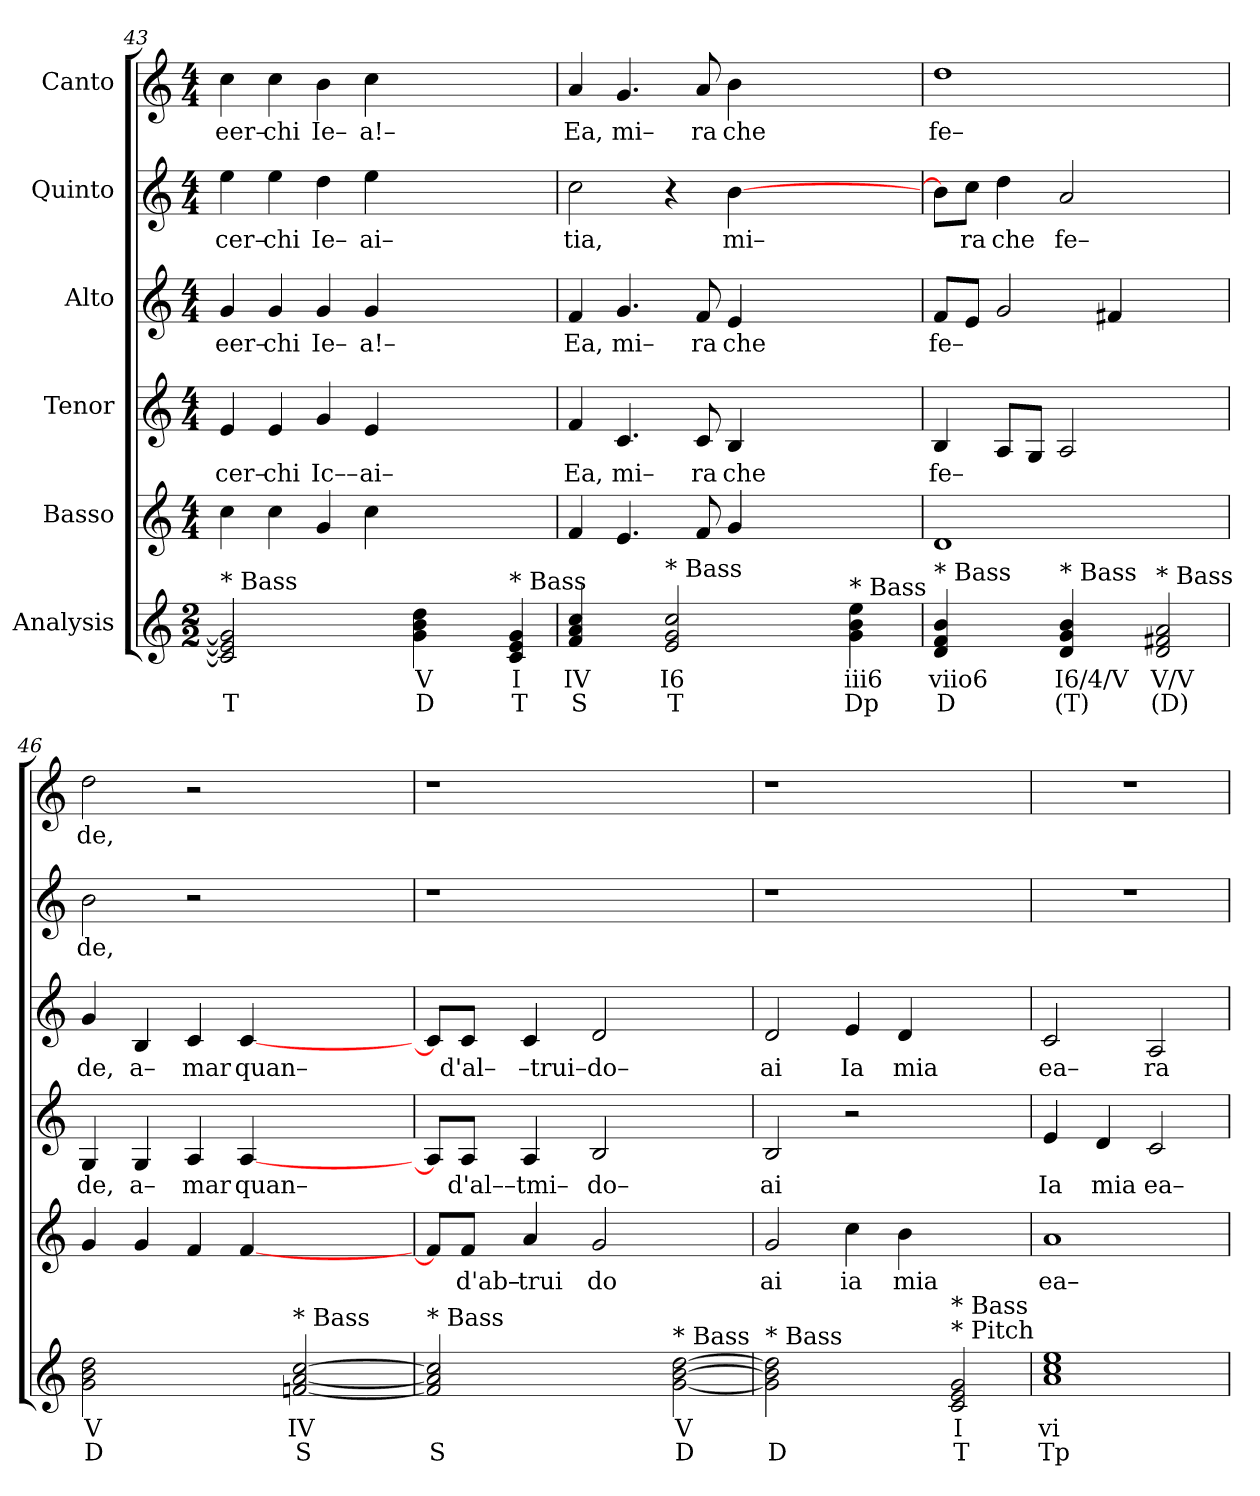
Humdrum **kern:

**kern	**text	**text	**kern	**text	**kern	**text	**kern	**text	**kern	**text	**kern	**text
*part6	*part6	*part6	*part5	*part5	*part4	*part4	*part3	*part3	*part2	*part2	*part1	*part1
*staff6	*staff6	*staff6	*staff5	*staff5	*staff4	*staff4	*staff3	*staff3	*staff2	*staff2	*staff1	*staff1
*I"Analysis	*	*	*I"Basso	*	*I"Tenor	*	*I"Alto	*	*I"Quinto	*	*I"Canto	*
*	*	*	*clefG2	*	*clefG2	*	*clefG2	*	*clefG2	*	*clefG2	*
*k[]	*	*	*k[]	*	*k[]	*	*k[]	*	*k[]	*	*k[]	*
*M2/2	*	*	*M4/4	*	*M4/4	*	*M4/4	*	*M4/4	*	*M4/4	*
=43	=43	=43	=43	=43	=43	=43	=43	=43	=43	=43	=43	=43
!	!	!	!	!	!	!LO:LY:b	!	!	!	!	!	!
!	!	!	!	!	!	!	!	!LO:LY:b	!	!	!	!
!	!	!	!	!	!	!	!	!	!	!LO:LY:b	!	!
!LO:TX:a:t=* Bass	!	!	!	!	!	!	!	!	!	!	!	!
!	!	!	!	!	!	!	!	!	!	!	!	!LO:LY:b
2c] 2e] 2g]	.	T	4cc\	.	4e/	cer–	4g/	eer–	4ee\	cer–	4cc\	eer–
!	!	!	!	!	!	!LO:LY:b	!	!	!	!	!	!
!	!	!	!	!	!	!	!	!LO:LY:b	!	!	!	!
!	!	!	!	!	!	!	!	!	!	!LO:LY:b	!	!
!	!	!	!	!	!	!	!	!	!	!	!	!LO:LY:b
.	.	.	4cc\	.	4e/	chi	4g/	chi	4ee\	chi	4cc\	chi
!	!	!	!	!	!	!LO:LY:b	!	!	!	!	!	!
!	!	!	!	!	!	!	!	!LO:LY:b	!	!	!	!
!	!	!	!	!	!	!	!	!	!	!LO:LY:b	!	!
!	!	!	!	!	!	!	!	!	!	!	!	!LO:LY:b
2ryy	.	.	4g/	.	4g/	Ic––	4g/	Ie–	4dd\	Ie–	4b\	Ie–
!	!	!	!	!	!	!LO:LY:b	!	!	!	!	!	!
!	!	!	!	!	!	!	!	!LO:LY:b	!	!	!	!
!	!	!	!	!	!	!	!	!	!	!LO:LY:b	!	!
!	!	!	!	!	!	!	!	!	!	!	!	!LO:LY:b
.	.	.	4cc\	.	4e/	ai–	4g/	a!–	4ee\	ai–	4cc\	a!–
4g 4b 4dd	V	D	2.ryy	.	2.ryy	.	2.ryy	.	2.ryy	.	2.ryy	.
4ryy	.	.	.	.	.	.	.	.	.	.	.	.
!LO:TX:a:t=* Bass	!	!	!	!	!	!	!	!	!	!	!	!
4c 4e 4g	I	T	.	.	.	.	.	.	.	.	.	.
=44	=44	=44	=44	=44	=44	=44	=44	=44	=44	=44	=44	=44
!	!	!	!	!	!	!LO:LY:b	!	!	!	!	!	!
!	!	!	!	!	!	!	!	!LO:LY:b	!	!	!	!
!	!	!	!	!	!	!	!	!	!	!LO:LY:b	!	!
!	!	!	!	!	!	!	!	!	!	!	!	!LO:LY:b
4f 4a 4cc	IV	S	4f/	.	4f/	Ea,	4f/	Ea,	2cc\	tia,	4a/	Ea,
!	!	!	!	!	!	!LO:LY:b	!	!	!	!	!	!
!	!	!	!	!	!	!	!	!LO:LY:b	!	!	!	!
!	!	!	!	!	!	!	!	!	!	!	!	!LO:LY:b
4ryy	.	.	4.e/	.	4.c/	mi–	4.g/	mi–	.	.	4.g/	mi–
!LO:TX:a:t=* Bass	!	!	!	!	!	!	!	!	!	!	!	!
2e 2g 2cc	I6	T	.	.	.	.	.	.	4r	.	.	.
!	!	!	!	!	!	!LO:LY:b	!	!	!	!	!	!
!	!	!	!	!	!	!	!	!LO:LY:b	!	!	!	!
!	!	!	!	!	!	!	!	!	!	!	!	!LO:LY:b
.	.	.	8f/	.	8c/	ra	8f/	ra	.	.	8a/	ra
!	!	!	!	!	!	!LO:LY:b	!	!	!	!	!	!
!	!	!	!	!	!	!	!	!LO:LY:b	!	!	!	!
!	!	!	!	!	!	!	!	!	!	!LO:LY:b	!	!
!	!	!	!	!	!	!	!	!	!	!	!	!LO:LY:b
.	.	.	4g/	.	4B/	che	4e/	che	[4b\	mi–	4b\	che
2ryy	.	.	2.ryy	.	2.ryy	.	2.ryy	.	2.ryy	.	2.ryy	.
!LO:TX:a:t=* Bass	!	!	!	!	!	!	!	!	!	!	!	!
4g 4b 4ee	iii6	Dp	.	.	.	.	.	.	.	.	.	.
=45	=45	=45	=45	=45	=45	=45	=45	=45	=45	=45	=45	=45
!	!	!	!	!	!	!LO:LY:b	!	!	!	!	!	!
!	!	!	!	!	!	!	!	!LO:LY:b	!	!	!	!
!LO:TX:a:t=* Bass	!	!	!	!	!	!	!	!	!	!	!	!
!	!	!	!	!	!	!	!	!	!	!	!	!LO:LY:b
4d 4f 4b	viio6	D	1d	.	4B/	fe–	8f/L	fe–	8b\L]	.	1dd	fe–
!	!	!	!	!	!	!	!	!	!	!LO:LY:b	!	!
.	.	.	.	.	.	.	8e/J	.	8cc\J	ra	.	.
!	!	!	!	!	!	!	!	!	!	!LO:LY:b	!	!
4ryy	.	.	.	.	8A/L	.	2g/	.	4dd\	che	.	.
.	.	.	.	.	8G/J	.	.	.	.	.	.	.
!LO:TX:a:t=* Bass	!	!	!	!	!	!	!	!	!	!	!	!
!	!	!	!	!	!	!	!	!	!	!LO:LY:b	!	!
4d 4g 4b	I6/4/V	(T)	.	.	2A/	.	.	.	2a/	fe–	.	.
4ryy	.	.	.	.	.	.	4f#X/	.	.	.	.	.
!LO:TX:a:t=* Bass	!	!	!	!	!	!	!	!	!	!	!	!
2d 2f#X 2a	V/V	(D)	2ryy	.	2ryy	.	2ryy	.	2ryy	.	2ryy	.
=46	=46	=46	=46	=46	=46	=46	=46	=46	=46	=46	=46	=46
!	!	!	!	!	!	!LO:LY:b	!	!	!	!	!	!
!	!	!	!	!	!	!	!	!LO:LY:b	!	!	!	!
!	!	!	!	!	!	!	!	!	!	!LO:LY:b	!	!
!	!	!	!	!	!	!	!	!	!	!	!	!LO:LY:b
2g 2b 2dd	V	D	4g/	.	4G/	de,	4g/	de,	2b\	de,	2dd\	de,
!	!	!	!	!	!	!LO:LY:b	!	!	!	!	!	!
!	!	!	!	!	!	!	!	!LO:LY:b	!	!	!	!
.	.	.	4g/	.	4G/	a–	4B/	a–	.	.	.	.
!	!	!	!	!	!	!LO:LY:b	!	!	!	!	!	!
!	!	!	!	!	!	!	!	!LO:LY:b	!	!	!	!
2ryy	.	.	4f/	.	4A/	mar	4c/	mar	2r	.	2r	.
!	!	!	!	!	!	!LO:LY:b	!	!	!	!	!	!
!	!	!	!	!	!	!	!	!LO:LY:b	!	!	!	!
.	.	.	[4f/	.	[4A/	quan–	[4c/	quan–	.	.	.	.
!LO:TX:a:t=* Bass	!	!	!	!	!	!	!	!	!	!	!	!
[2fn [2a [2cc	IV	S	2ryy	.	2ryy	.	2ryy	.	2ryy	.	2ryy	.
=47	=47	=47	=47	=47	=47	=47	=47	=47	=47	=47	=47	=47
!LO:TX:a:t=* Bass	!	!	!	!	!	!	!	!	!	!	!	!
2f] 2a] 2cc]	.	S	8f/L]	.	8A/L]	.	8c/L]	.	1r	.	1r	.
!	!	!	!	!LO:LY:b	!	!	!	!	!	!	!	!
!	!	!	!	!	!	!LO:LY:b	!	!	!	!	!	!
!	!	!	!	!	!	!	!	!LO:LY:b	!	!	!	!
.	.	.	8f/J	d'ab–	8A/J	d'al––tmi–	8c/J	d'al–	.	.	.	.
!	!	!	!	!LO:LY:b	!	!	!	!	!	!	!	!
!	!	!	!	!	!	!	!	!LO:LY:b	!	!	!	!
.	.	.	4a/	trui	4A/	.	4c/	–trui–	.	.	.	.
!	!	!	!	!LO:LY:b	!	!	!	!	!	!	!	!
!	!	!	!	!	!	!LO:LY:b	!	!	!	!	!	!
!	!	!	!	!	!	!	!	!LO:LY:b	!	!	!	!
2ryy	.	.	2g/	do	2B/	do–	2d/	do–	.	.	.	.
!LO:TX:a:t=* Bass	!	!	!	!	!	!	!	!	!	!	!	!
[2g [2b [2dd	V	D	2ryy	.	2ryy	.	2ryy	.	2ryy	.	2ryy	.
=48	=48	=48	=48	=48	=48	=48	=48	=48	=48	=48	=48	=48
!	!	!	!	!LO:LY:b	!	!	!	!	!	!	!	!
!	!	!	!	!	!	!LO:LY:b	!	!	!	!	!	!
!LO:TX:a:t=* Bass	!	!	!	!	!	!	!	!	!	!	!	!
!	!	!	!	!	!	!	!	!LO:LY:b	!	!	!	!
2g] 2b] 2dd]	.	D	2g/	ai	2B/	ai	2d/	ai	1r	.	1r	.
!	!	!	!	!LO:LY:b	!	!	!	!	!	!	!	!
!	!	!	!	!	!	!	!	!LO:LY:b	!	!	!	!
2ryy	.	.	4cc\	ia	2r	.	4e/	Ia	.	.	.	.
!	!	!	!	!LO:LY:b	!	!	!	!	!	!	!	!
!	!	!	!	!	!	!	!	!LO:LY:b	!	!	!	!
.	.	.	4b\	mia	.	.	4d/	mia	.	.	.	.
!LO:TX:a:t=* Pitch	!	!	!	!	!	!	!	!	!	!	!	!
!LO:TX:a:t=* Bass	!	!	!	!	!	!	!	!	!	!	!	!
2c 2e 2g	I	T	2ryy	.	2ryy	.	2ryy	.	2ryy	.	2ryy	.
=49	=49	=49	=49	=49	=49	=49	=49	=49	=49	=49	=49	=49
!	!	!	!	!LO:LY:b	!	!	!	!	!	!	!	!
!	!	!	!	!	!	!LO:LY:b	!	!	!	!	!	!
!	!	!	!	!	!	!	!	!LO:LY:b	!	!	!	!
1a 1cc 1ee	vi	Tp	1a	ea–	4e/	Ia	2c/	ea–	1r	.	1r	.
!	!	!	!	!	!	!LO:LY:b	!	!	!	!	!	!
.	.	.	.	.	4d/	mia	.	.	.	.	.	.
!	!	!	!	!	!	!LO:LY:b	!	!	!	!	!	!
!	!	!	!	!	!	!	!	!LO:LY:b	!	!	!	!
.	.	.	.	.	2c/	ea–	2A/	ra	.	.	.	.
=	=	=	=	=	=	=	=	=	=	=	=	=
*-	*-	*-	*-	*-	*-	*-	*-	*-	*-	*-	*-	*-
